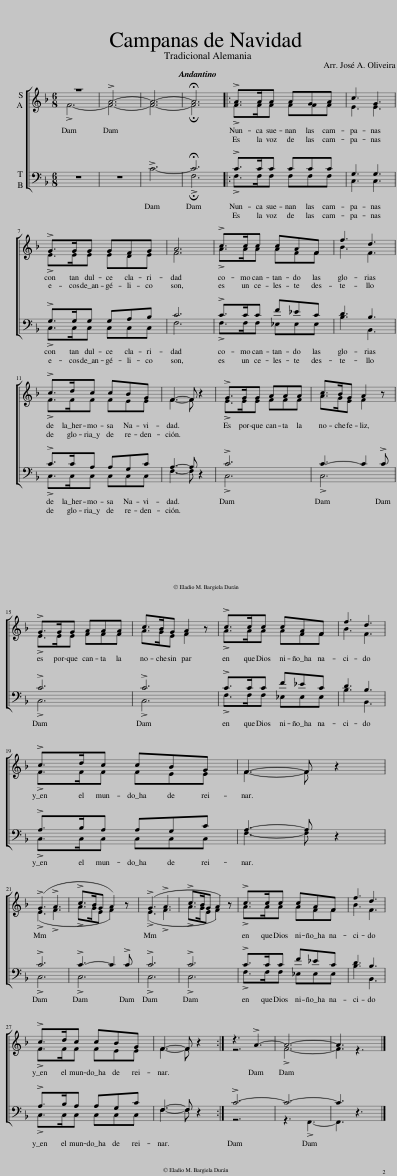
X:1
%%score [ ( 1 2 ) ( 3 4 ) ]
L:1/8
Q:1/4=100
M:6/8
I:linebreak $
K:F
V:1 treble
V:2 treble
V:3 bass
V:4 bass
V:1
 z6 | !>!A6- | A6- | !fermata!A6 |: !>!A>AA AGA | %5
 c3 G3 |$ !>!G>GG GFG | A6 | !>!c>cc cAF | f3 d3 |$ %10
 !>!c>dc cBG | F3- F z2 | !>!G>GG AAA | c>BG A2 z |$ !>!G>GG AAA | %15
 c>BG A2 z | !>!c>cc cAF | f3 d3 |$ !>!c>dc cBG | F3- F z2 |$ %20
 (!>!G3 !>!A3 | !>!c>BG A2) z | (!>!G3 !>!A3) | !>!c>BG A2 z | !>!c>cc cAF | %25
 f3 d3 |$ !>!c>dc cBG | F3- F z2 :| z3 !>!A3- | A6- | %30
 A3 z3 |] %31
V:2
 !>!F6- | F6- | F6- | !fermata!F6 |: !>!F>FF FFF | %5
 E3 E3 |$ !>!E>EE EDE | F6 | !>!A>AA AFF | B3 F3 |$ %10
 !>!F>FF FEE | F3- F x2 | !>!E>EE FFF | A>GE F2 x |$ !>!E>EE FFF | %15
 A>GE F2 x | !>!A>AA AFF | B3 F3 |$ !>!F>FF FEE | F3- F x2 |$ %20
 (!>!E3 !>!F3) | !>!A>GE F2 x | (!>!E3 !>!F3) | !>!A>GE F2 x | !>!A>AA AFF | %25
 B3 F3 |$ !>!F>FF FEE | F3- F x2 :| z6 | !>!F6- | %30
 F3 x x2 |] %31
V:3
 z6 | z6 | !>!C6- | !fermata!C6 |: !>!C>CC CCC | %5
 G,3 G,3 |$ !>!G,>G,G, G,A,B, | C6 | !>!C>CC F_EC | D3 B,3 |$ %10
 !>!C>CA, A,G,C | A,3- A, z2 | !>!C6 | C3- C2 !>!C |$ !>!C6 | %15
 !>!C6 | !>!C>CC F_EC | D3 B,3 |$ !>!A,>B,A, A,G,C | A,3- A, z2 |$ %20
 !>!C6 | !>!C3- C2 !>!C | !>!C6 | !>!C6 | !>!C>CC F_EC | %25
 D3 B,3 |$ !>!A,>B,A, A,G,C | F,3- F, z2 :| !>!C6- | C6- | %30
 C3 z3 |] %31
V:4
 x6 | x6 | x6 | !>!!fermata!F,6 |: !>!F,>F,F, F,F,F, | %5
 C,3 C,3 |$ !>!C,>C,C, C,C,C, | F,6 | !>!F,>F,F, _E,E,E, | B,3 B,,3 |$ %10
 !>!C,>C,C, C,C,C, | F,3- F, x2 | !>!C,6 | !>!C,6 |$ !>!C,6 | %15
 !>!C,6 | !>!F,>F,F, _E,E,E, | B,3 B,,3 |$ !>!C,>C,C, C,C,C, | F,3- F, x2 |$ %20
 !>!C,6 | !>!C,6 | !>!C,6 | !>!C,6 | !>!F,>F,F, _E,E,E, | %25
 B,3 B,,3 |$ !>!C,>C,C, C,C,C, | F,3- F, x2 :| z6 | z3 !>!F,,3- | %30
 F,,3 x3 |] %31
